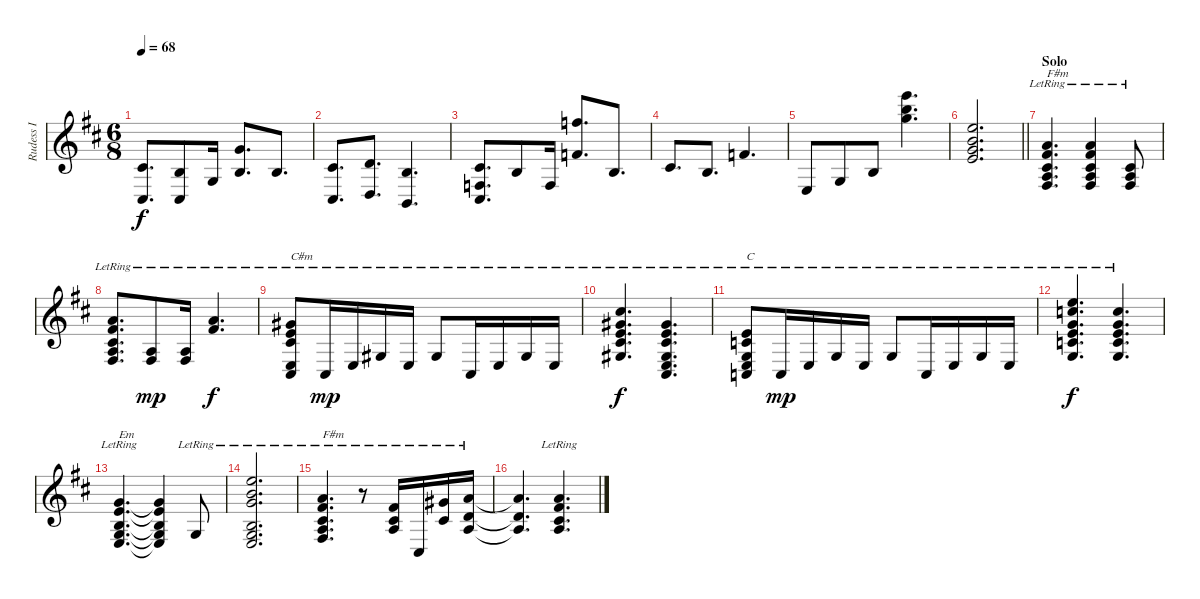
\track ("Rudess I" "Rudess I") {instrument brightacousticpiano}
\staff {score}
\tuning (E4 B3 G3 D3 A2 E2 B1) {hide}
\ts (6 8)
\tempo 68
\clef g2
\ks d
(11.4 4.5).8{d dy f} (9.4 4.5).8 0.3.16 (0.2 12.3).8{d} 9.4.8{d} |
(11.4 4.5).8{d} (12.4 5.5).8{d} (9.4 2.5).4{d} |
(11.4 4.5 13.6).8{d} 9.4.8 3.4.16 (13.1 10.3).8{d} 9.4.8{d} |
11.4.8{d} 9.4.8{d} 1.1.4{d} |
2.4.8 0.3.8 0.2.8 (24.1 24.2 24.3).4{d bd 120} |
\barLineRight lightlight
(12.1 5.2 12.3 21.4).2{d bd 120} |
\section ("" "Solo")
(2.1{lr} 2.2{lr} 2.3{lr} 19.4{lr} 9.5{lr}).4{d txt "F#m"} (2.1{lr} 2.2{lr} 2.3{lr} 19.4{lr} 9.5{lr}).4 (2.2{lr} 2.3{lr} 9.5{lr}).8 |
(2.1{lr} 2.2{lr} 2.3{lr} 19.4{lr} 9.5{lr}).8{d} (2.3{lr} 4.4{lr}).8{dy mp} (2.3{lr} 9.5{lr}).16 (2.1{lr} 19.4{lr}).4{d dy f} |
(0.1{lr} 2.2{lr} 13.3{lr} 2.4{lr} 4.5{lr}).8{txt "C#m"} 4.5{lr}.16{dy mp} 2.4{lr}.16 1.3{lr}.16 2.4{lr}.16 1.3{lr}.8 4.5{lr}.16 2.4{lr}.16 1.3{lr}.16 2.4{lr}.16 |
(0.1{lr} 2.2{lr} 13.3{lr} 23.4{lr} 11.5{lr}).4{d dy f} (0.1{lr} 2.2{lr} 13.3{lr} 2.4{lr} 4.5{lr} 16.6{lr}).4{d} |
(0.1{lr} 1.2{lr} 0.3{lr} 2.4{lr} 3.5{lr}).8{txt "C"} 3.5{lr}.16{dy mp} 2.4{lr}.16 0.3{lr}.16 2.4{lr}.16 0.3{lr}.8 3.5{lr}.16 2.4{lr}.16 0.3{lr}.16 2.4{lr}.16 |
(0.1{lr} 1.2{lr} 21.3{lr} 17.4{lr} 27.5{lr} 15.6{lr}).4{d dy f} (0.1{lr} 1.2{lr} 17.4{lr} 27.5{lr} 15.6{lr}).4{d} |
(0.1{lr} 0.2{lr} 0.3{lr} 2.4{lr} 22.5{lr}).4{d txt "Em"} (0.1{t} 0.2{t} 0.3{t} 2.4{t} 22.5{t}).4 0.3{lr}.8 |
(12.1{lr} 8.2{lr} 4.3{lr} 2.4{lr} 26.5{lr} 15.6{lr}).2{d} |
(2.1{lr} 2.2{lr} 2.3{lr} 19.4{lr} 9.5{lr}).4{d txt "F#m"} r.8 (2.1 2.2{lr} 2.3{lr}).16 4.5{lr}.16 (4.1{lr} 2.2).16 (5.1{lr} 3.2 2.3).16 |
(5.1{t} 3.2{t} 2.3{t}).4{d} (2.1 2.2{lr} 2.3{lr} 24.5).4{d}
